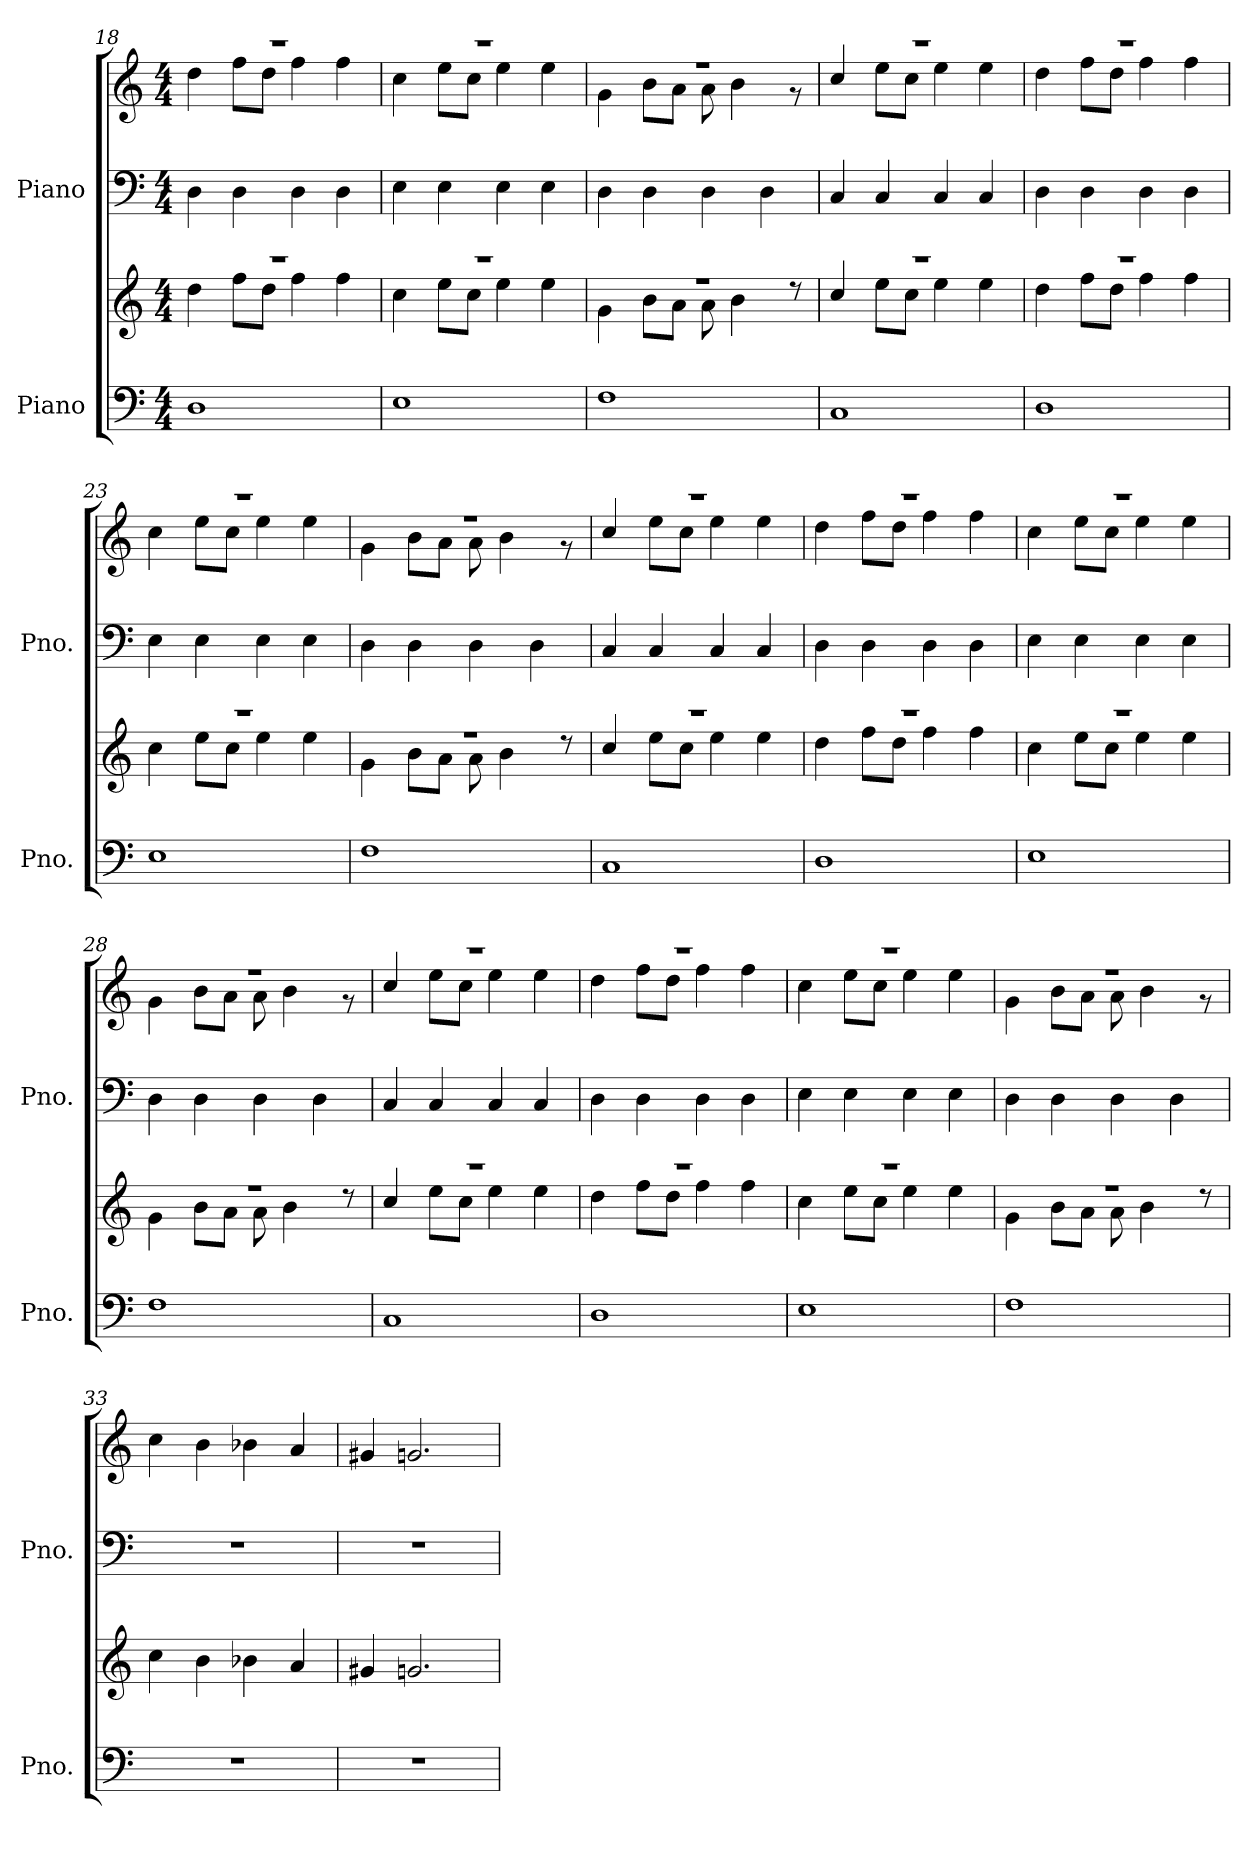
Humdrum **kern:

**kern	**kern	**kern	**kern
*part2	*part2	*part1	*part1
*staff4	*staff3	*staff2	*staff1
*I"Piano	*	*I"Piano	*
*I'Pno.	*	*I'Pno.	*
*clefF4	*clefG2	*clefF4	*clefG2
*ITrd7c12	*ITrd7c12	*	*
*k[]	*k[]	*k[]	*k[]
*M4/4	*M4/4	*M4/4	*M4/4
=18	=18	=18	=18
*	*^	*	*^
1DD	1r	4d\	4D\	1r	4dd\
.	.	8f\L	4D\	.	8ff\L
.	.	8d\J	.	.	8dd\J
.	.	4f\	4D\	.	4ff\
.	.	4f\	4D\	.	4ff\
=19	=19	=19	=19	=19	=19
1EE	1r	4c\	4E\	1r	4cc\
.	.	8e\L	4E\	.	8ee\L
.	.	8c\J	.	.	8cc\J
.	.	4e\	4E\	.	4ee\
.	.	4e\	4E\	.	4ee\
=20	=20	=20	=20	=20	=20
1FF	1r	4G\	4D\	1r	4g\
.	.	8B\L	4D\	.	8b\L
.	.	8A\J	.	.	8a\J
.	.	8A\	4D\	.	8a\
.	.	4B\	.	.	4b\
.	.	.	4D\	.	.
.	.	8rdd	.	.	8r
=21	=21	=21	=21	=21	=21
1CC	1r	4c/	4C/	1r	4cc/
.	.	8e\L	4C/	.	8ee\L
.	.	8c\J	.	.	8cc\J
.	.	4e\	4C/	.	4ee\
.	.	4e\	4C/	.	4ee\
!!LO:LB:g=z	!!
=22	=22	=22	=22	=22	=22
1DD	1r	4d\	4D\	1r	4dd\
.	.	8f\L	4D\	.	8ff\L
.	.	8d\J	.	.	8dd\J
.	.	4f\	4D\	.	4ff\
.	.	4f\	4D\	.	4ff\
=23	=23	=23	=23	=23	=23
1EE	1r	4c\	4E\	1r	4cc\
.	.	8e\L	4E\	.	8ee\L
.	.	8c\J	.	.	8cc\J
.	.	4e\	4E\	.	4ee\
.	.	4e\	4E\	.	4ee\
=24	=24	=24	=24	=24	=24
1FF	1r	4G\	4D\	1r	4g\
.	.	8B\L	4D\	.	8b\L
.	.	8A\J	.	.	8a\J
.	.	8A\	4D\	.	8a\
.	.	4B\	.	.	4b\
.	.	.	4D\	.	.
.	.	8rdd	.	.	8r
=25	=25	=25	=25	=25	=25
1CC	1r	4c/	4C/	1r	4cc/
.	.	8e\L	4C/	.	8ee\L
.	.	8c\J	.	.	8cc\J
.	.	4e\	4C/	.	4ee\
.	.	4e\	4C/	.	4ee\
=26	=26	=26	=26	=26	=26
1DD	1r	4d\	4D\	1r	4dd\
.	.	8f\L	4D\	.	8ff\L
.	.	8d\J	.	.	8dd\J
.	.	4f\	4D\	.	4ff\
.	.	4f\	4D\	.	4ff\
=27	=27	=27	=27	=27	=27
1EE	1r	4c\	4E\	1r	4cc\
.	.	8e\L	4E\	.	8ee\L
.	.	8c\J	.	.	8cc\J
.	.	4e\	4E\	.	4ee\
.	.	4e\	4E\	.	4ee\
=28	=28	=28	=28	=28	=28
1FF	1r	4G\	4D\	1r	4g\
.	.	8B\L	4D\	.	8b\L
.	.	8A\J	.	.	8a\J
.	.	8A\	4D\	.	8a\
.	.	4B\	.	.	4b\
.	.	.	4D\	.	.
.	.	8rdd	.	.	8r
!!LO:LB:g=z	!!
=29	=29	=29	=29	=29	=29
1CC	1r	4c/	4C/	1r	4cc/
.	.	8e\L	4C/	.	8ee\L
.	.	8c\J	.	.	8cc\J
.	.	4e\	4C/	.	4ee\
.	.	4e\	4C/	.	4ee\
=30	=30	=30	=30	=30	=30
1DD	1r	4d\	4D\	1r	4dd\
.	.	8f\L	4D\	.	8ff\L
.	.	8d\J	.	.	8dd\J
.	.	4f\	4D\	.	4ff\
.	.	4f\	4D\	.	4ff\
=31	=31	=31	=31	=31	=31
1EE	1r	4c\	4E\	1r	4cc\
.	.	8e\L	4E\	.	8ee\L
.	.	8c\J	.	.	8cc\J
.	.	4e\	4E\	.	4ee\
.	.	4e\	4E\	.	4ee\
=32	=32	=32	=32	=32	=32
1FF	1r	4G\	4D\	1r	4g\
.	.	8B\L	4D\	.	8b\L
.	.	8A\J	.	.	8a\J
.	.	8A\	4D\	.	8a\
.	.	4B\	.	.	4b\
.	.	.	4D\	.	.
.	.	8rdd	.	.	8r
*	*v	*v	*	*v	*v
=33	=33	=33	=33
1r	4c\	1r	4cc\
.	4B\	.	4b\
.	4B-X\	.	4b-X\
.	4A/	.	4a/
=34	=34	=34	=34
1r	4G#X/	1r	4g#X/
.	2.Gn/	.	2.gn/
=	=	=	=
*-	*-	*-	*-
